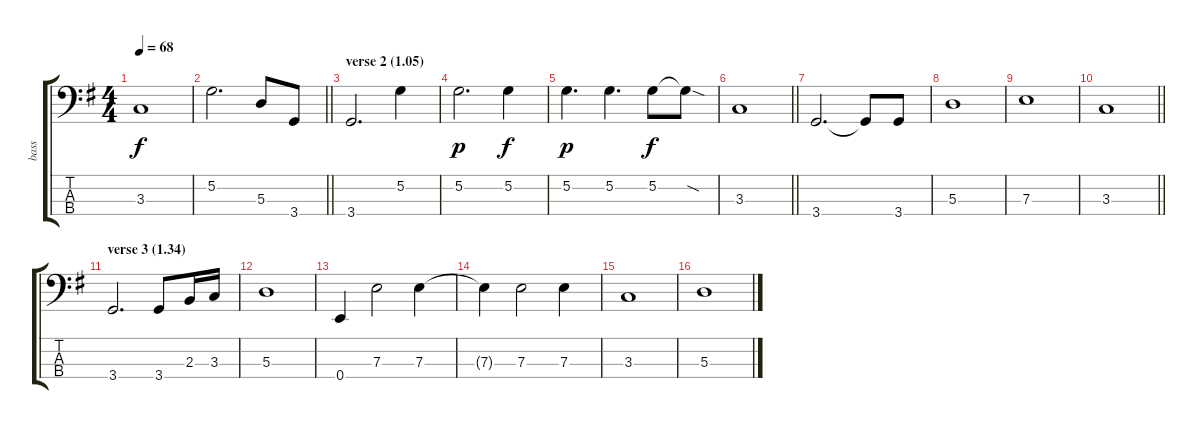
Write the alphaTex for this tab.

\track ("bass" "bass") {instrument electricbassfinger}
\staff {score tabs}
\tuning (G2 D2 A1 E1) {hide}
\ts (4 4)
\tempo 68
\clef f4
\ks g
3.3.1{dy f} |
\barLineRight lightlight
5.2.2{d} 5.3.8 3.4.8 |
\section ("" "verse 2 (1.05)")
3.4.2{d} 5.2.4 |
5.2.2{d dy p} 5.2.4{dy f} |
5.2.4{d dy p} 5.2.4{d} 5.2.8{dy f} 5.2{sod t}.8 |
\barLineRight lightlight
3.3.1 |
3.4.2{d} 3.4{t}.8 3.4.8 |
5.3.1 |
7.3.1 |
\barLineRight lightlight
3.3.1 |
\section ("" "verse 3 (1.34)")
3.4.2{d} 3.4.8 2.3.16 3.3.16 |
5.3.1 |
0.4.4 7.3.2 7.3.4 |
7.3{t}.4 7.3.2 7.3.4 |
3.3.1 |
5.3.1
